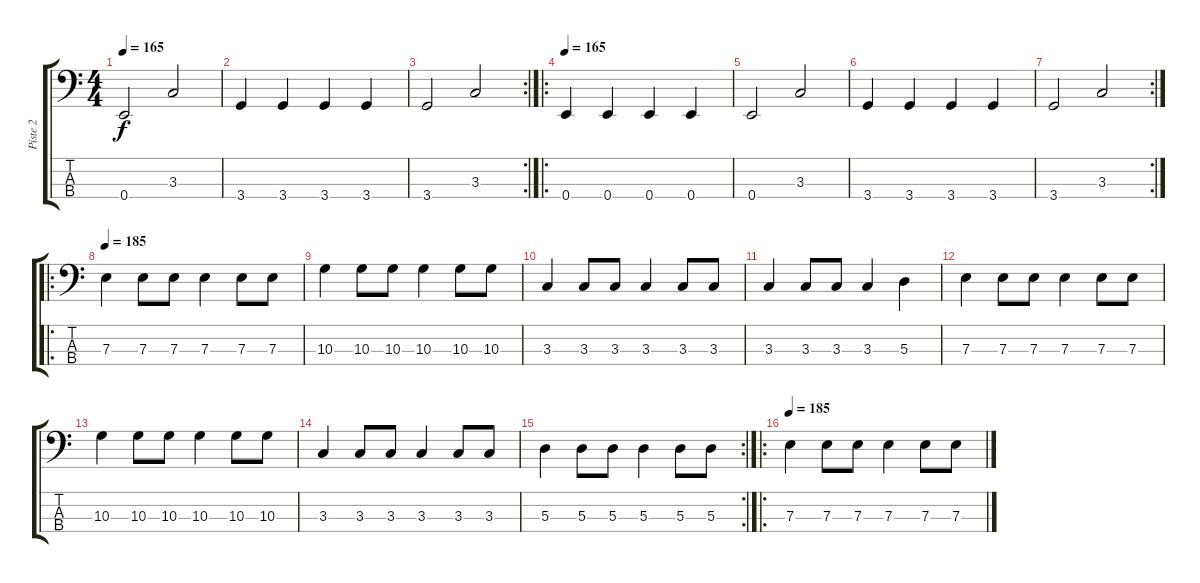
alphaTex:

\track ("Piste 2" "Piste 2") {instrument electricbassfinger}
\staff {score tabs}
\tuning (G2 D2 A1 E1) {hide}
\ts (4 4)
\tempo 165
\clef f4
\ks c
0.4.2{dy f} 3.3.2 |
3.4.4 3.4.4 3.4.4 3.4.4 |
\rc 2
3.4.2 3.3.2 |
\ro
\tempo 165
0.4.4 0.4.4 0.4.4 0.4.4 |
0.4.2 3.3.2 |
3.4.4 3.4.4 3.4.4 3.4.4 |
\rc 2
3.4.2 3.3.2 |
\ro
\tempo 185
7.3.4 7.3.8 7.3.8 7.3.4 7.3.8 7.3.8 |
10.3.4 10.3.8 10.3.8 10.3.4 10.3.8 10.3.8 |
3.3.4 3.3.8 3.3.8 3.3.4 3.3.8 3.3.8 |
3.3.4 3.3.8 3.3.8 3.3.4 5.3.4 |
7.3.4 7.3.8 7.3.8 7.3.4 7.3.8 7.3.8 |
10.3.4 10.3.8 10.3.8 10.3.4 10.3.8 10.3.8 |
3.3.4 3.3.8 3.3.8 3.3.4 3.3.8 3.3.8 |
\rc 2
5.3.4 5.3.8 5.3.8 5.3.4 5.3.8 5.3.8 |
\ro
\tempo 185
7.3.4 7.3.8 7.3.8 7.3.4 7.3.8 7.3.8
